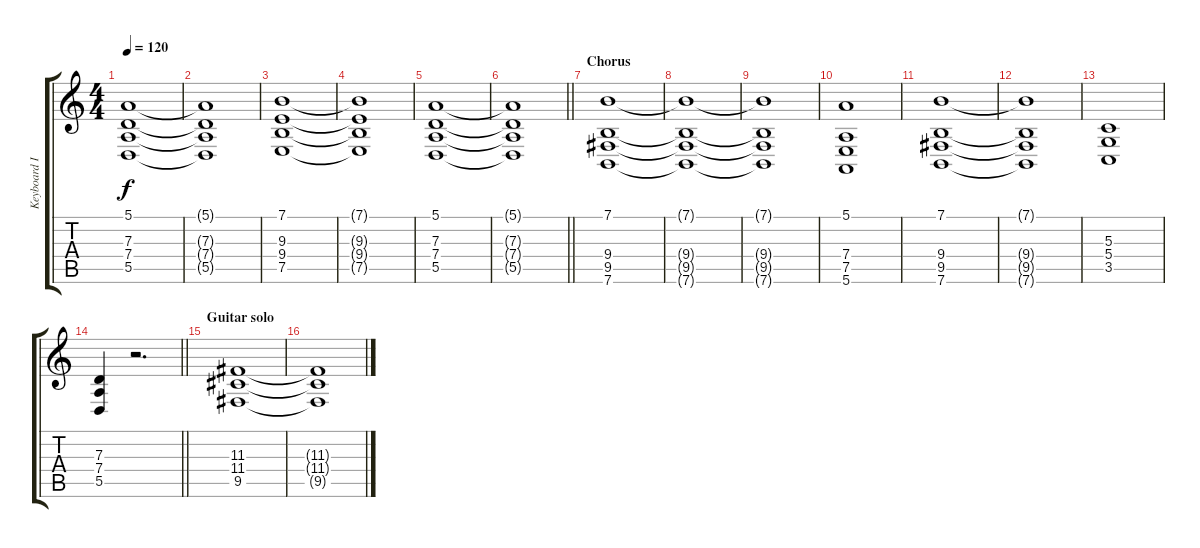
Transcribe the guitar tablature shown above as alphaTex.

\track ("Keyboard II" "Keyboard I") {instrument pad2warm}
\staff {score tabs}
\tuning (E4 B3 G3 D3 A2 E2) {hide}
\ts (4 4)
\tempo 120
\clef g2
\ks c
(5.1 7.3 7.4 5.5).1{dy f} |
(5.1{t} 7.3{t} 7.4{t} 5.5{t}).1 |
(7.1 9.3 9.4 7.5).1 |
(7.1{t} 9.3{t} 9.4{t} 7.5{t}).1 |
(5.1 7.3 7.4 5.5).1 |
\barLineRight lightlight
(5.1{t} 7.3{t} 7.4{t} 5.5{t}).1 |
\section ("" "Chorus")
(7.1 9.4 9.5 7.6).1 |
(7.1{t} 9.4{t} 9.5{t} 7.6{t}).1 |
(7.1{t} 9.4{t} 9.5{t} 7.6{t}).1 |
(5.1 7.4 7.5 5.6).1 |
(7.1 9.4 9.5 7.6).1 |
(7.1{t} 9.4{t} 9.5{t} 7.6{t}).1 |
(5.3 5.4 3.5).1 |
\barLineRight lightlight
(7.3 7.4 5.5).4 r.2{d} |
\section ("" "Guitar solo")
(11.3 11.4 9.5).1 |
(11.3{t} 11.4{t} 9.5{t}).1
